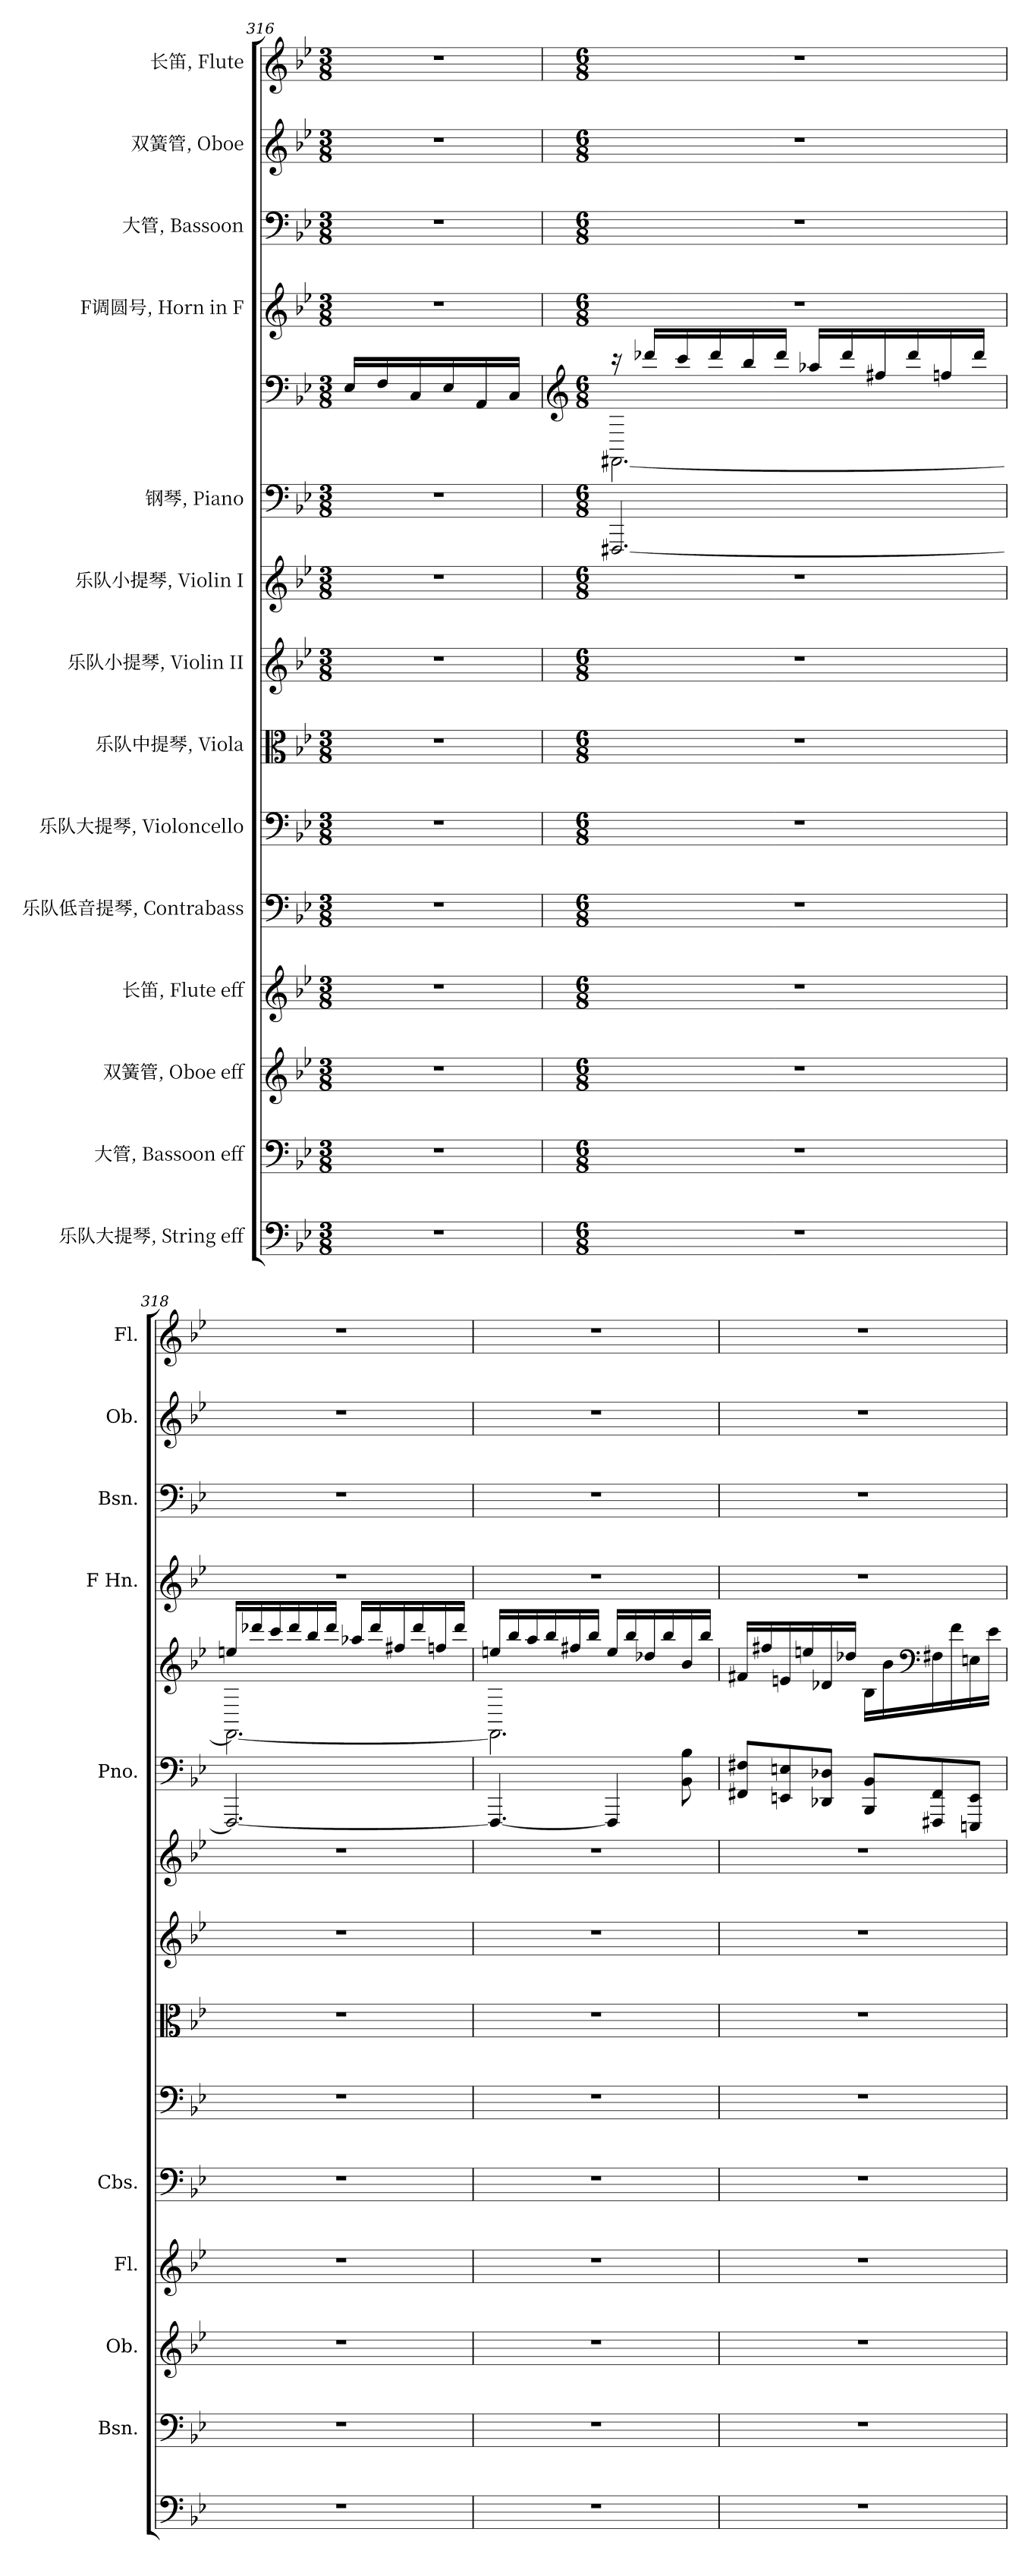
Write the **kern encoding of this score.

**kern	**kern	**kern	**kern	**kern	**kern	**kern	**kern	**kern	**kern	**kern	**kern	**kern	**kern	**kern
*part14	*part13	*part12	*part11	*part10	*part9	*part8	*part7	*part6	*part5	*part5	*part4	*part3	*part2	*part1
*staff15	*staff14	*staff13	*staff12	*staff11	*staff10	*staff9	*staff8	*staff7	*staff6	*staff5	*staff4	*staff3	*staff2	*staff1
*I"乐队大提琴, String eff	*I"大管, Bassoon eff	*I"双簧管, Oboe eff	*I"长笛, Flute eff	*I"乐队低音提琴, Contrabass	*I"乐队大提琴, Violoncello	*I"乐队中提琴, Viola	*I"乐队小提琴, Violin II	*I"乐队小提琴, Violin I	*I"钢琴, Piano	*	*I"F调圆号, Horn in F	*I"大管, Bassoon	*I"双簧管, Oboe	*I"长笛, Flute
*	*I'Bsn.	*I'Ob.	*I'Fl.	*I'Cbs.	*	*	*	*	*I'Pno.	*	*I'F Hn.	*I'Bsn.	*I'Ob.	*I'Fl.
*clefF4	*clefF4	*clefG2	*clefG2	*clefF4	*clefF4	*clefC3	*clefG2	*clefG2	*clefF4	*clefF4	*clefG2	*clefF4	*clefG2	*clefG2
*	*	*	*	*ITrd7c12	*	*	*	*	*	*	*ITrd4c7	*	*	*
*k[b-e-]	*k[b-e-]	*k[b-e-]	*k[b-e-]	*k[b-e-]	*k[b-e-]	*k[b-e-]	*k[b-e-]	*k[b-e-]	*k[b-e-]	*k[b-e-]	*k[b-e-a-]	*k[b-e-]	*k[b-e-]	*k[b-e-]
*M3/8	*M3/8	*M3/8	*M3/8	*M3/8	*M3/8	*M3/8	*M3/8	*M3/8	*M3/8	*M3/8	*M3/8	*M3/8	*M3/8	*M3/8
=316	=316	=316	=316	=316	=316	=316	=316	=316	=316	=316	=316	=316	=316	=316
4.r	4.r	4.r	4.r	4.r	4.r	4.r	4.r	4.r	4.r	16E-/LL	4.r	4.r	4.r	4.r
.	.	.	.	.	.	.	.	.	.	16F/	.	.	.	.
.	.	.	.	.	.	.	.	.	.	16C/	.	.	.	.
.	.	.	.	.	.	.	.	.	.	16E-/	.	.	.	.
.	.	.	.	.	.	.	.	.	.	16AA/	.	.	.	.
.	.	.	.	.	.	.	.	.	.	16C/JJ	.	.	.	.
!!LO:PB:g=z
=317	=317	=317	=317	=317	=317	=317	=317	=317	=317	=317	=317	=317	=317	=317
*	*	*	*	*	*	*	*	*	*	*clefG2	*	*	*	*
*M6/8	*M6/8	*M6/8	*M6/8	*M6/8	*M6/8	*M6/8	*M6/8	*M6/8	*M6/8	*M6/8	*M6/8	*M6/8	*M6/8	*M6/8
*	*	*	*	*	*	*	*	*	*	*^	*	*	*	*
2.r	2.r	2.r	2.r	2.r	2.r	2.r	2.r	2.r	[2.FFF#X/	16r	[2.FF#X\	2.r	2.r	2.r	2.r
.	.	.	.	.	.	.	.	.	.	16ddd-X/LL	.	.	.	.	.
.	.	.	.	.	.	.	.	.	.	16ccc/	.	.	.	.	.
.	.	.	.	.	.	.	.	.	.	16ddd-/	.	.	.	.	.
.	.	.	.	.	.	.	.	.	.	16bb-/	.	.	.	.	.
.	.	.	.	.	.	.	.	.	.	16ddd-/JJ	.	.	.	.	.
.	.	.	.	.	.	.	.	.	.	16aa-X/LL	.	.	.	.	.
.	.	.	.	.	.	.	.	.	.	16ddd-/	.	.	.	.	.
.	.	.	.	.	.	.	.	.	.	16ff#X/	.	.	.	.	.
.	.	.	.	.	.	.	.	.	.	16ddd-/	.	.	.	.	.
.	.	.	.	.	.	.	.	.	.	16ffn/	.	.	.	.	.
.	.	.	.	.	.	.	.	.	.	16ddd-/JJ	.	.	.	.	.
=318	=318	=318	=318	=318	=318	=318	=318	=318	=318	=318	=318	=318	=318	=318	=318
2.r	2.r	2.r	2.r	2.r	2.r	2.r	2.r	2.r	2.FFF#/_	16een/LL	2.FF#\_	2.r	2.r	2.r	2.r
.	.	.	.	.	.	.	.	.	.	16ddd-X/	.	.	.	.	.
.	.	.	.	.	.	.	.	.	.	16ccc/	.	.	.	.	.
.	.	.	.	.	.	.	.	.	.	16ddd-/	.	.	.	.	.
.	.	.	.	.	.	.	.	.	.	16bb-/	.	.	.	.	.
.	.	.	.	.	.	.	.	.	.	16ddd-/JJ	.	.	.	.	.
.	.	.	.	.	.	.	.	.	.	16aa-X/LL	.	.	.	.	.
.	.	.	.	.	.	.	.	.	.	16ddd-/	.	.	.	.	.
.	.	.	.	.	.	.	.	.	.	16ff#X/	.	.	.	.	.
.	.	.	.	.	.	.	.	.	.	16ddd-/	.	.	.	.	.
.	.	.	.	.	.	.	.	.	.	16ffn/	.	.	.	.	.
.	.	.	.	.	.	.	.	.	.	16ddd-/JJ	.	.	.	.	.
!!LO:PB:g=z
=319	=319	=319	=319	=319	=319	=319	=319	=319	=319	=319	=319	=319	=319	=319	=319
2.r	2.r	2.r	2.r	2.r	2.r	2.r	2.r	2.r	4.FFF#/_	16een/LL	2.FF#\]	2.r	2.r	2.r	2.r
.	.	.	.	.	.	.	.	.	.	16bb-/	.	.	.	.	.
.	.	.	.	.	.	.	.	.	.	16aa/	.	.	.	.	.
.	.	.	.	.	.	.	.	.	.	16bb-/	.	.	.	.	.
.	.	.	.	.	.	.	.	.	.	16ff#X/	.	.	.	.	.
.	.	.	.	.	.	.	.	.	.	16bb-/JJ	.	.	.	.	.
.	.	.	.	.	.	.	.	.	4FFF#/]	16ee/LL	.	.	.	.	.
.	.	.	.	.	.	.	.	.	.	16bb-/	.	.	.	.	.
.	.	.	.	.	.	.	.	.	.	16dd-X/	.	.	.	.	.
.	.	.	.	.	.	.	.	.	.	16bb-/	.	.	.	.	.
.	.	.	.	.	.	.	.	.	8BB-\ 8B-\	16b-/	.	.	.	.	.
.	.	.	.	.	.	.	.	.	.	16bb-/JJ	.	.	.	.	.
*	*	*	*	*	*	*	*	*	*	*v	*v	*	*	*	*
=320	=320	=320	=320	=320	=320	=320	=320	=320	=320	=320	=320	=320	=320	=320
2.r	2.r	2.r	2.r	2.r	2.r	2.r	2.r	2.r	8FF#X/ 8F#X/L	16f#X/LL	2.r	2.r	2.r	2.r
.	.	.	.	.	.	.	.	.	.	16ff#X/	.	.	.	.
.	.	.	.	.	.	.	.	.	8EEn/ 8En/	16en/	.	.	.	.
.	.	.	.	.	.	.	.	.	.	16een/	.	.	.	.
.	.	.	.	.	.	.	.	.	8DD-X/ 8D-X/J	16d-X/	.	.	.	.
.	.	.	.	.	.	.	.	.	.	16dd-X/JJ	.	.	.	.
.	.	.	.	.	.	.	.	.	8BBB-/ 8BB-/L	16B-\LL	.	.	.	.
.	.	.	.	.	.	.	.	.	.	16b-\	.	.	.	.
*	*	*	*	*	*	*	*	*	*	*clefF4	*	*	*	*
.	.	.	.	.	.	.	.	.	8FFF#X/ 8FF#/	16F#X\	.	.	.	.
.	.	.	.	.	.	.	.	.	.	16f#\	.	.	.	.
.	.	.	.	.	.	.	.	.	8EEEn/ 8EE/J	16En\	.	.	.	.
.	.	.	.	.	.	.	.	.	.	16e\JJ	.	.	.	.
=	=	=	=	=	=	=	=	=	=	=	=	=	=	=
*-	*-	*-	*-	*-	*-	*-	*-	*-	*-	*-	*-	*-	*-	*-
